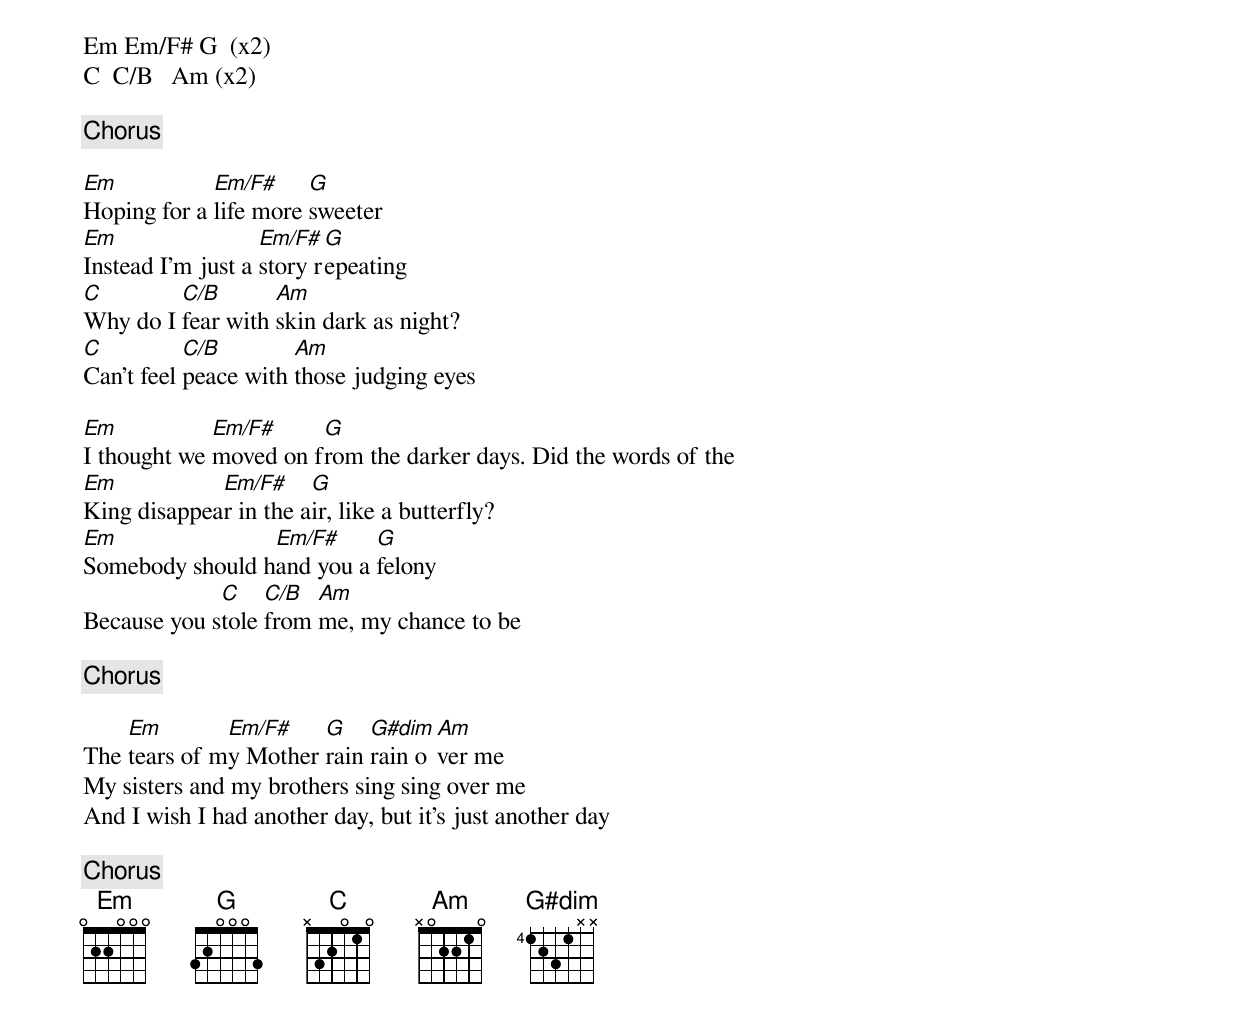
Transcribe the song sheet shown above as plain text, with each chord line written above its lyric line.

Em Em/F# G  (x2)
C  C/B   Am (x2)

[Chorus]

Em           Em/F#     G
Hoping for a life more sweeter
Em                 Em/F#  G
Instead I'm just a story repeating
C        C/B       Am
Why do I fear with skin dark as night?
C          C/B        Am
Can't feel peace with those judging eyes

Em           Em/F#     G
I thought we moved on from the darker days. Did the words of the
Em           Em/F#     G
King disappear in the air, like a butterfly?
Em               Em/F#     G
Somebody should hand you a felony
             C    C/B  Am
Because you stole from me, my chance to be

[Chorus]

    Em        Em/F#    G    G#dim Am
The tears of my Mother rain rain over me
My sisters and my brothers sing sing over me
And I wish I had another day, but it's just another day

[Chorus]
